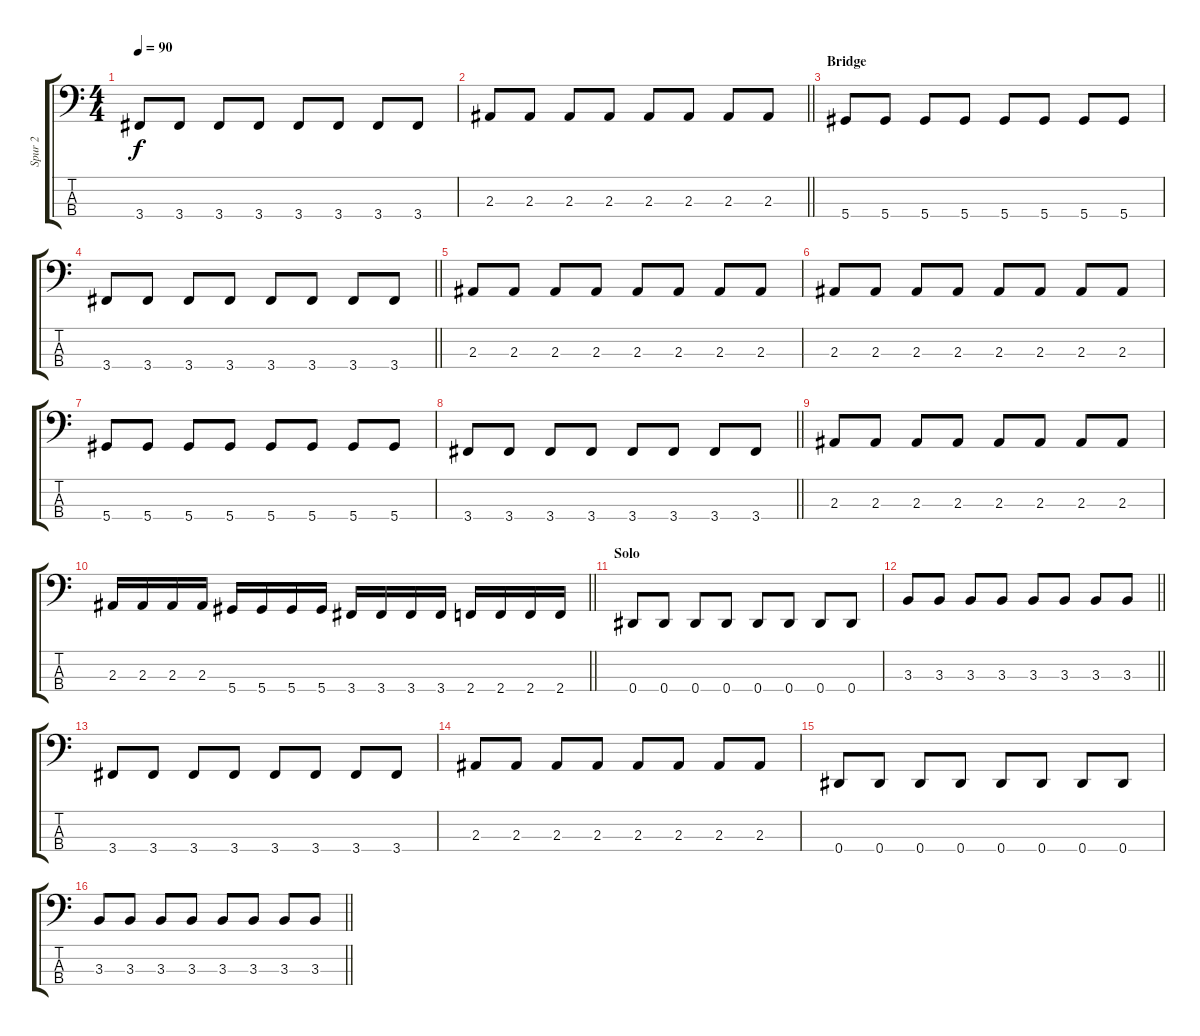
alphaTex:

\track ("Spur 2" "Spur 2") {instrument electricbassfinger}
\staff {score tabs}
\tuning (Gb2 Db2 Ab1 Eb1) {hide}
\ts (4 4)
\tempo 90
\clef f4
\ks c
3.4.8{dy f} 3.4.8 3.4.8 3.4.8 3.4.8 3.4.8 3.4.8 3.4.8 |
\barLineRight lightlight
2.3.8 2.3.8 2.3.8 2.3.8 2.3.8 2.3.8 2.3.8 2.3.8 |
\section ("" "Bridge")
5.4.8 5.4.8 5.4.8 5.4.8 5.4.8 5.4.8 5.4.8 5.4.8 |
\barLineRight lightlight
3.4.8 3.4.8 3.4.8 3.4.8 3.4.8 3.4.8 3.4.8 3.4.8 |
2.3.8 2.3.8 2.3.8 2.3.8 2.3.8 2.3.8 2.3.8 2.3.8 |
2.3.8 2.3.8 2.3.8 2.3.8 2.3.8 2.3.8 2.3.8 2.3.8 |
5.4.8 5.4.8 5.4.8 5.4.8 5.4.8 5.4.8 5.4.8 5.4.8 |
\barLineRight lightlight
3.4.8 3.4.8 3.4.8 3.4.8 3.4.8 3.4.8 3.4.8 3.4.8 |
2.3.8 2.3.8 2.3.8 2.3.8 2.3.8 2.3.8 2.3.8 2.3.8 |
\barLineRight lightlight
2.3.16 2.3.16 2.3.16 2.3.16 5.4.16 5.4.16 5.4.16 5.4.16 3.4.16 3.4.16 3.4.16 3.4.16 2.4.16 2.4.16 2.4.16 2.4.16 |
\section ("" "Solo")
0.4.8 0.4.8 0.4.8 0.4.8 0.4.8 0.4.8 0.4.8 0.4.8 |
\barLineRight lightlight
3.3.8 3.3.8 3.3.8 3.3.8 3.3.8 3.3.8 3.3.8 3.3.8 |
3.4.8 3.4.8 3.4.8 3.4.8 3.4.8 3.4.8 3.4.8 3.4.8 |
2.3.8 2.3.8 2.3.8 2.3.8 2.3.8 2.3.8 2.3.8 2.3.8 |
0.4.8 0.4.8 0.4.8 0.4.8 0.4.8 0.4.8 0.4.8 0.4.8 |
\barLineRight lightlight
3.3.8 3.3.8 3.3.8 3.3.8 3.3.8 3.3.8 3.3.8 3.3.8
